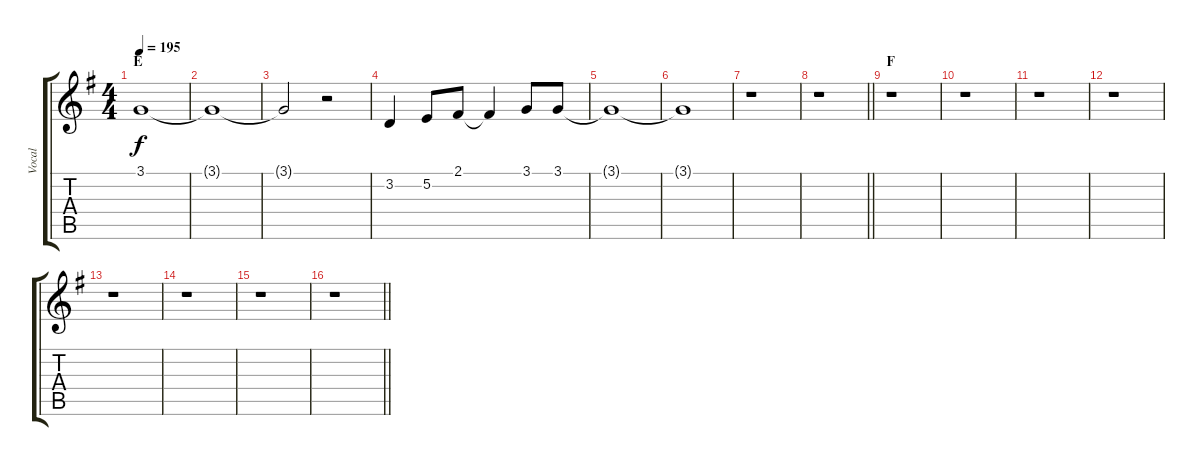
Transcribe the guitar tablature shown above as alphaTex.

\track ("Vocal" "Vocal") {instrument altosax}
\staff {score tabs}
\tuning (E4 B3 G3 D3 A2 E2) {hide}
\ts (4 4)
\section ("" "E")
\tempo 195
\clef g2
\ks g
3.1{t}.1{dy f} |
3.1{t}.1 |
3.1{t}.2 r.2 |
3.2.4 5.2.8 2.1.8 2.1{t}.4 3.1.8 3.1.8 |
3.1{t}.1 |
3.1{t}.1 |
r.1 |
\barLineRight lightlight
r.1 |
\section ("" "F")
r.1 |
r.1 |
r.1 |
r.1 |
r.1 |
r.1 |
r.1 |
\barLineRight lightlight
r.1
